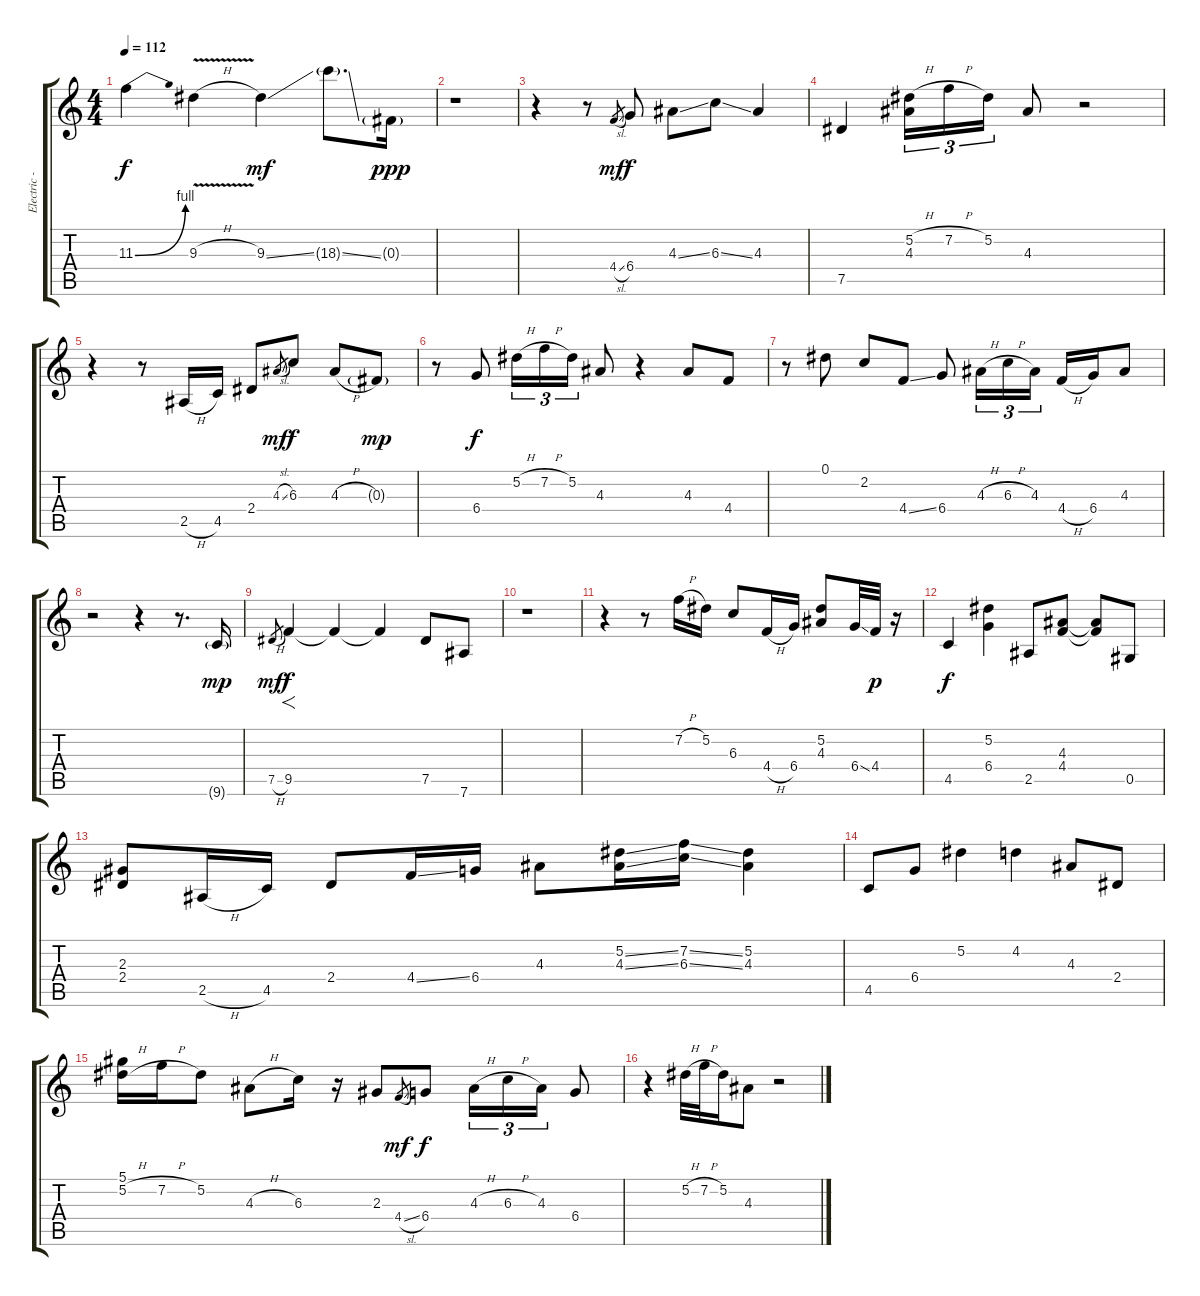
\track ("Electric - Jimi Hendrix" "Electric -") {instrument overdrivenguitar}
\staff {score tabs}
\tuning (Eb4 Bb3 Gb3 Db3 Ab2 Eb2) {hide}
\ts (4 4)
\tempo 112
\clef g2
\ks c
11.3{be (bend 0 0 60 4)}.4{dy f} 9.3{v h}.4 9.3{ss}.4{dy mf} 18.3{ss g}.8{d} 0.3{g}.16{dy ppp} |
r.1 |
r.4 r.8 4.4{sl}.8{gr dy mf} 6.4.8{dy f} 4.3{ss}.8 6.3{ss}.8 4.3.4 |
7.5.4 (5.2{h} 4.3).16{tu (3 2)} 7.2{h}.16{tu (3 2)} 5.2.16{tu (3 2)} 4.3.8 r.2 |
r.4 r.8 2.5{h}.16 4.5.16 2.4.8 4.3{sl}.8{gr dy mf} 6.3.8{dy f} 4.3{h}.8 0.3{g}.8{dy mp} |
r.8 6.4.8{dy f} 5.2{h}.16{tu (3 2)} 7.2{h}.16{tu (3 2)} 5.2.16{tu (3 2)} 4.3.8 r.4 4.3.8 4.4.8 |
r.8 0.1.8 2.2.8 4.4{ss}.8 6.4.8 4.3{h}.16{tu (3 2)} 6.3{h}.16{tu (3 2)} 4.3.16{tu (3 2)} 4.4{h}.16 6.4.16 4.3.8 |
r.2 r.4 r.8{d} 9.6{g}.16{dy mp} |
7.5{h}.8{gr dy mf} 9.5.4{f dy f} 9.5{t}.4 9.5{t}.4 7.5.8 7.6.8 |
r.1 |
r.4 r.8 7.2{h}.16 5.2.16 6.3.8 4.4{h}.16 6.4.16 (5.2 4.3).8 6.4{ss}.32 4.4.32{dy p} r.16 |
4.5.4{dy f} (5.2 6.4).4 2.5.8 (4.3 4.4).8 (4.3{t} 4.4{t}).8 0.5.8 |
(2.3 2.4).8 2.5{h}.16 4.5.16 2.4.8 4.4{ss}.16 6.4.16 4.3.8 (5.2{ss} 4.3{ss}).16 (7.2{ss} 6.3{ss}).16 (5.2 4.3).4 |
4.5.8 6.4.8 5.2.4 4.2.4 4.3.8 2.4.8 |
(5.1 5.2{h}).16 7.2{h}.16 5.2.8 4.3{h}.8 6.3.16 r.16 2.3.8 4.4{sl}.8{gr dy mf} 6.4.8{dy f} 4.3{h}.16{tu (3 2)} 6.3{h}.16{tu (3 2)} 4.3.16{tu (3 2)} 6.4.8 |
r.4 5.2{h}.32 7.2{h}.32 5.2.16 4.3.8 r.2
